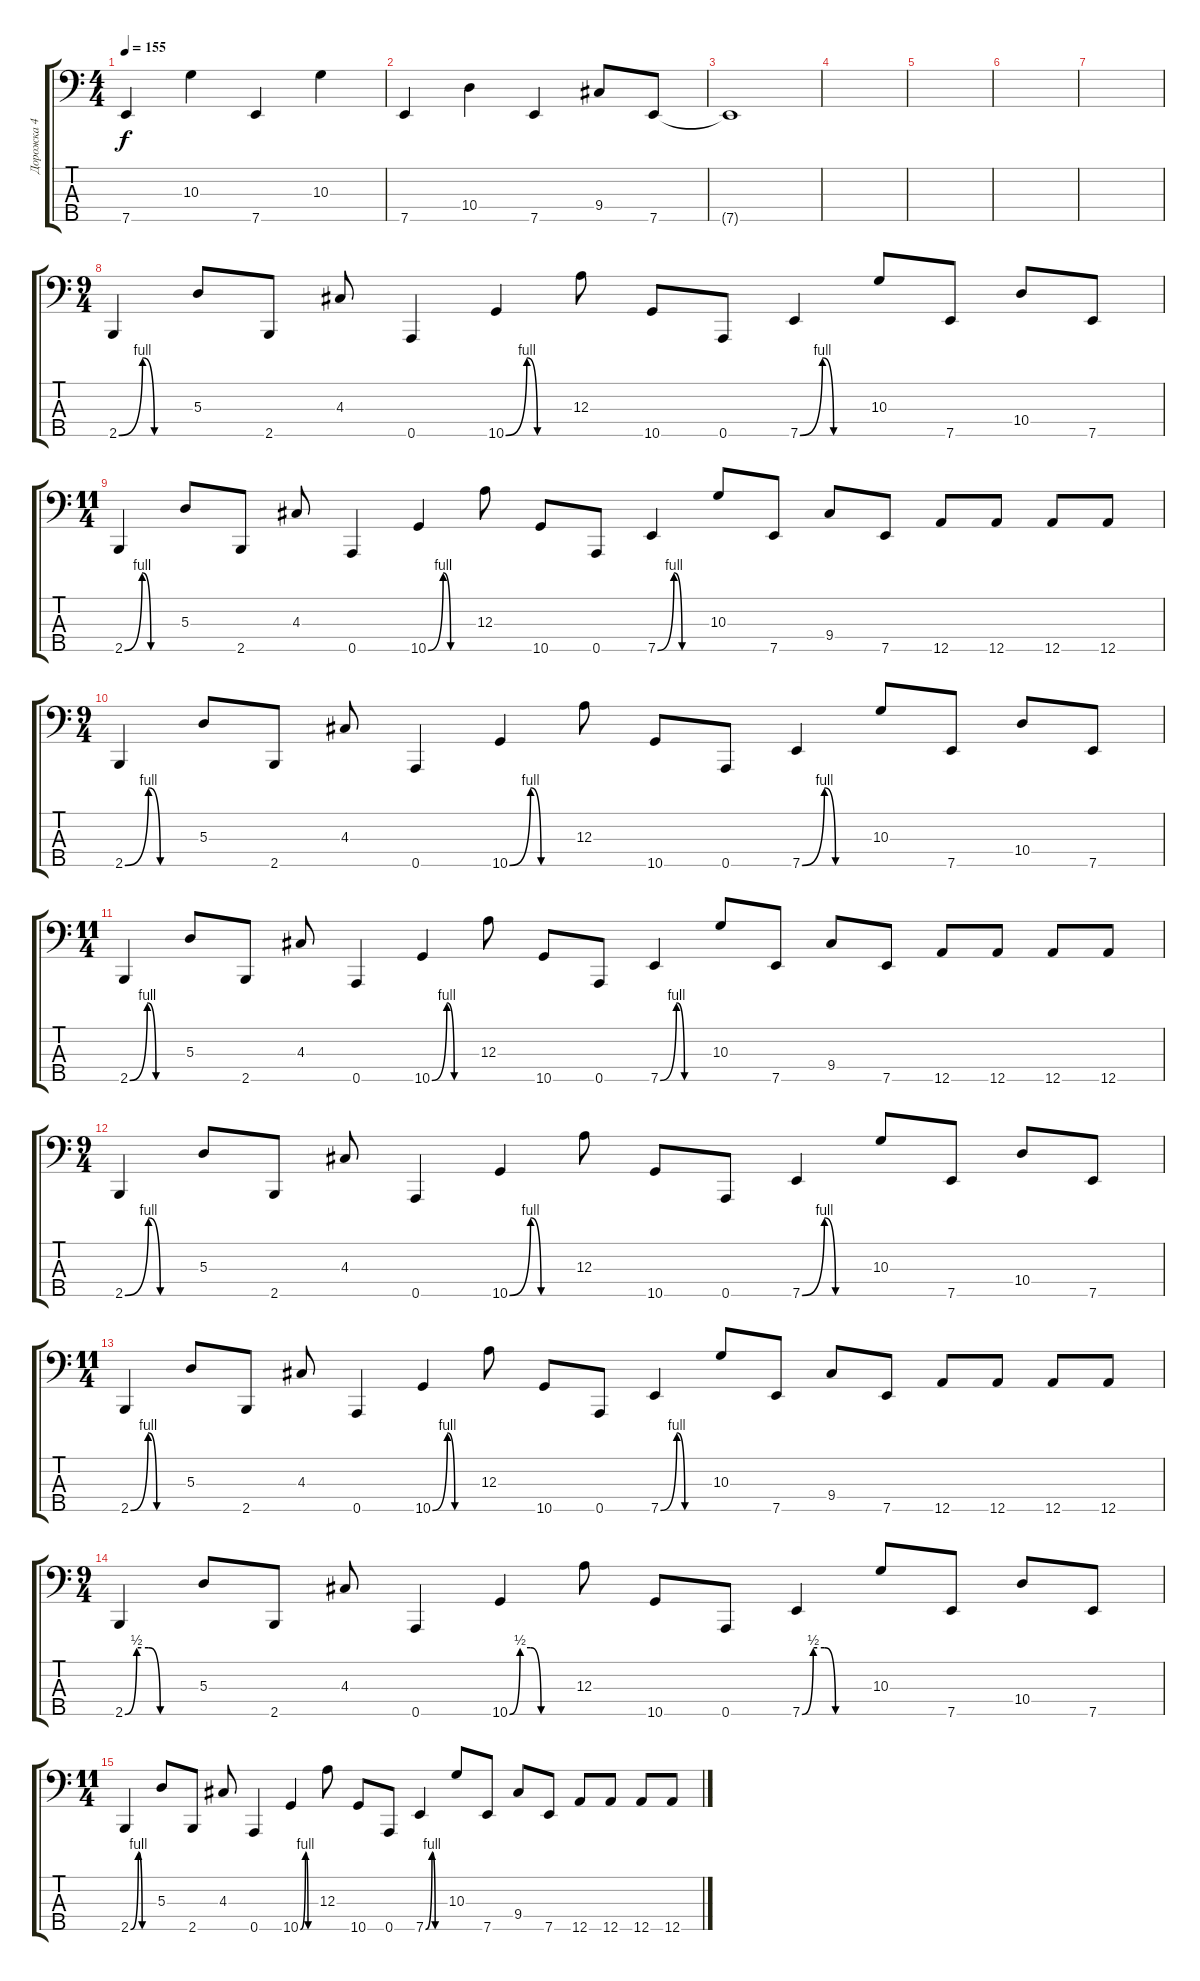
\track ("Дорожка 4" "Дорожка 4") {instrument electricbassfinger}
\staff {score tabs}
\tuning (G2 D2 A1 E1 A0) {hide}
\ts (4 4)
\tempo 155
\clef f4
\ks c
7.5.4{dy f} 10.3.4 7.5.4 10.3.4 |
7.5.4 10.4.4 7.5.4 9.4.8 7.5.8 |
7.5{t}.1 |
|
|
|
|
\ts (9 4)
2.5{be (custom 0 0 20 4 30 0 60 0)}.4 5.3.8 2.5.8 4.3.8 0.5.4 10.5{be (custom 0 0 20 4 30 0 60 0)}.4 12.3.8 10.5.8 0.5.8 7.5{be (custom 0 0 20 4 30 0 60 0)}.4 10.3.8 7.5.8 10.4.8 7.5.8 |
\ts (11 4)
2.5{be (custom 0 0 20 4 30 0 60 0)}.4 5.3.8 2.5.8 4.3.8 0.5.4 10.5{be (custom 0 0 20 4 30 0 60 0)}.4 12.3.8 10.5.8 0.5.8 7.5{be (custom 0 0 20 4 30 0 60 0)}.4 10.3.8 7.5.8 9.4.8 7.5.8 12.5.8 12.5.8 12.5.8 12.5.8 |
\ts (9 4)
2.5{be (custom 0 0 20 4 30 0 60 0)}.4 5.3.8 2.5.8 4.3.8 0.5.4 10.5{be (custom 0 0 20 4 30 0 60 0)}.4 12.3.8 10.5.8 0.5.8 7.5{be (custom 0 0 20 4 30 0 60 0)}.4 10.3.8 7.5.8 10.4.8 7.5.8 |
\ts (11 4)
2.5{be (custom 0 0 20 4 30 0 60 0)}.4 5.3.8 2.5.8 4.3.8 0.5.4 10.5{be (custom 0 0 20 4 30 0 60 0)}.4 12.3.8 10.5.8 0.5.8 7.5{be (custom 0 0 20 4 30 0 60 0)}.4 10.3.8 7.5.8 9.4.8 7.5.8 12.5.8 12.5.8 12.5.8 12.5.8 |
\ts (9 4)
2.5{be (custom 0 0 20 4 30 0 60 0)}.4 5.3.8 2.5.8 4.3.8 0.5.4 10.5{be (custom 0 0 20 4 30 0 60 0)}.4 12.3.8 10.5.8 0.5.8 7.5{be (custom 0 0 20 4 30 0 60 0)}.4 10.3.8 7.5.8 10.4.8 7.5.8 |
\ts (11 4)
2.5{be (custom 0 0 20 4 30 0 60 0)}.4 5.3.8 2.5.8 4.3.8 0.5.4 10.5{be (custom 0 0 20 4 30 0 60 0)}.4 12.3.8 10.5.8 0.5.8 7.5{be (custom 0 0 20 4 30 0 60 0)}.4 10.3.8 7.5.8 9.4.8 7.5.8 12.5.8 12.5.8 12.5.8 12.5.8 |
\ts (9 4)
2.5{be (custom 0 0 10 2 20 2 30 0 60 0)}.4 5.3.8 2.5.8 4.3.8 0.5.4 10.5{be (custom 0 0 10 2 20 2 30 0 60 0)}.4 12.3.8 10.5.8 0.5.8 7.5{be (custom 0 0 10 2 20 2 30 0 60 0)}.4 10.3.8 7.5.8 10.4.8 7.5.8 |
\ts (11 4)
2.5{be (custom 0 0 20 4 30 0 60 0)}.4 5.3.8 2.5.8 4.3.8 0.5.4 10.5{be (custom 0 0 20 4 30 0 60 0)}.4 12.3.8 10.5.8 0.5.8 7.5{be (custom 0 0 20 4 30 0 60 0)}.4 10.3.8 7.5.8 9.4.8 7.5.8 12.5.8 12.5.8 12.5.8 12.5.8
